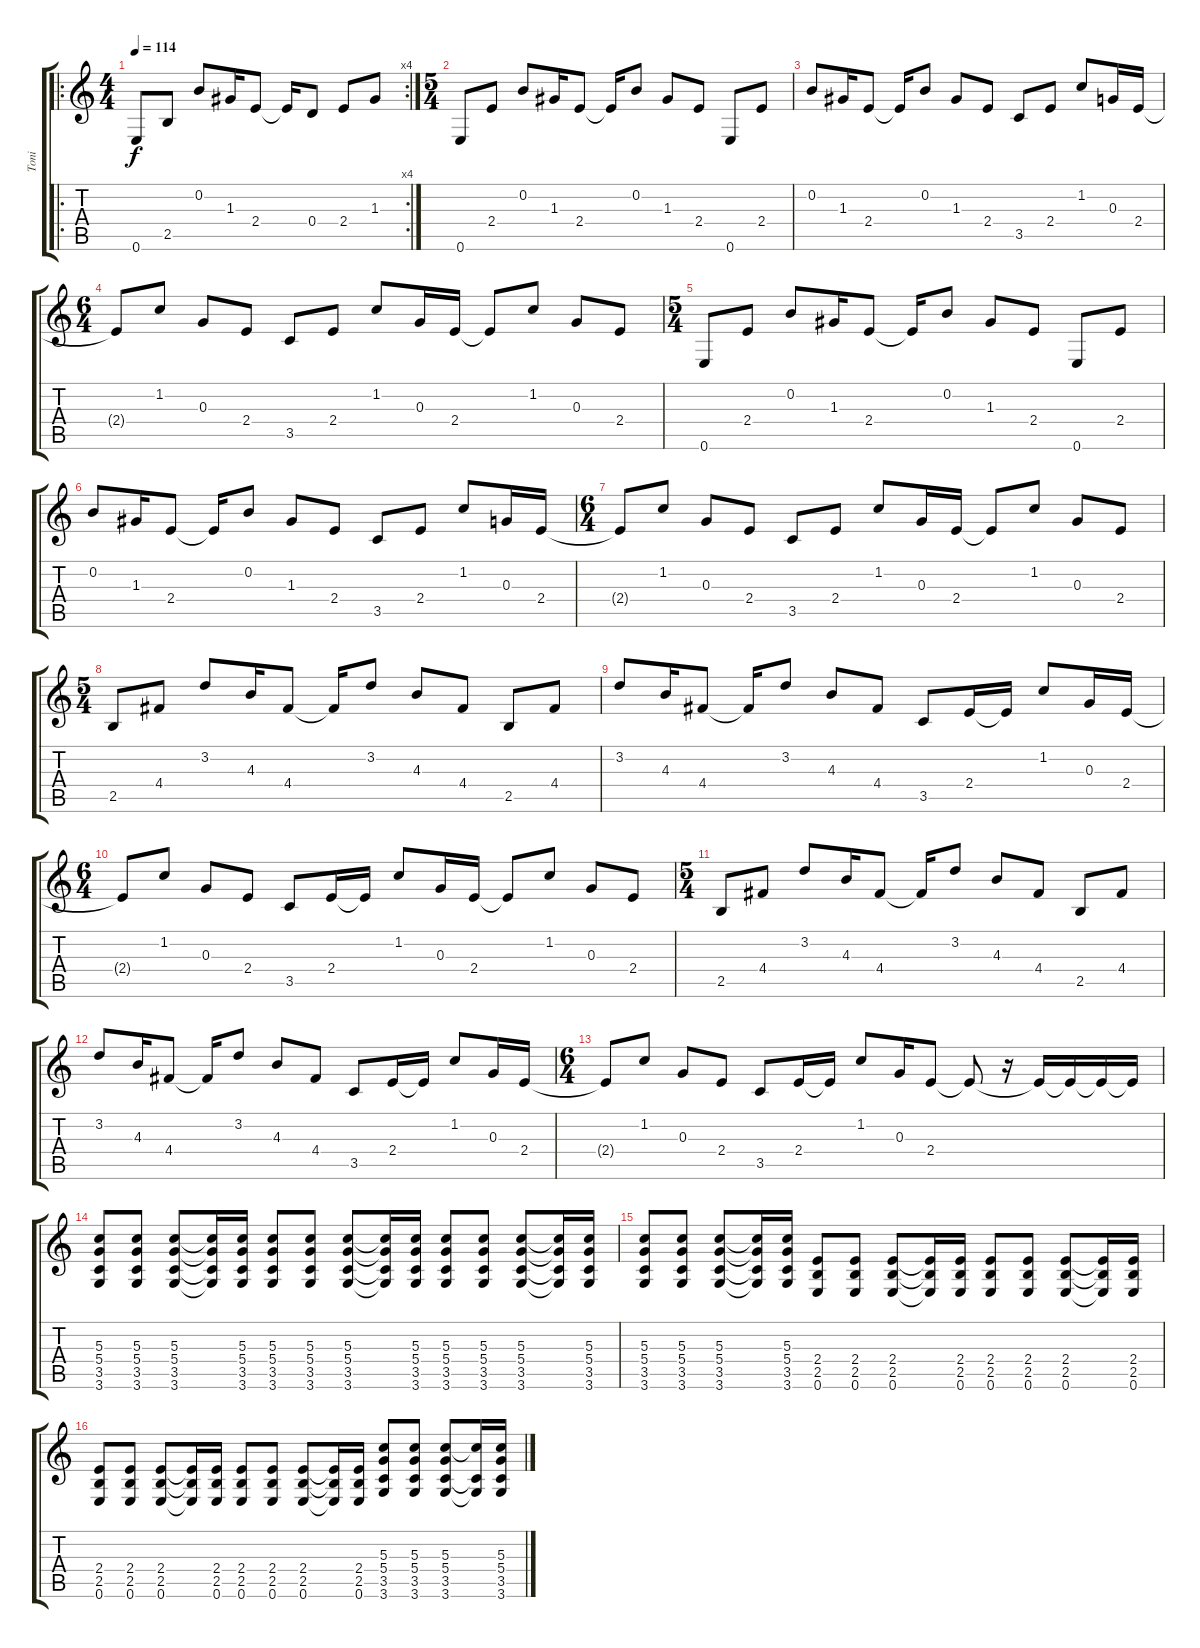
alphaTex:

\track ("Toni" "Toni") {instrument electricguitarclean}
\staff {score tabs}
\tuning (E4 B3 G3 D3 A2 E2) {hide}
\ro
\rc 4
\ts (4 4)
\tempo 114
\clef g2
\ks c
0.6.8{dy f instrument electricguitarclean} 2.5.8 0.2.8 1.3.16 2.4.8 2.4{t}.16 0.4.8 2.4.8 1.3.8 |
\ts (5 4)
0.6.8 2.4.8 0.2.8 1.3.16 2.4.8 2.4{t}.16 0.2.8 1.3.8 2.4.8 0.6.8 2.4.8 |
0.2.8 1.3.16 2.4.8 2.4{t}.16 0.2.8 1.3.8 2.4.8 3.5.8 2.4.8 1.2.8 0.3.16 2.4.16 |
\ts (6 4)
2.4{t}.8 1.2.8 0.3.8 2.4.8 3.5.8 2.4.8 1.2.8 0.3.16 2.4.16 2.4{t}.8 1.2.8 0.3.8 2.4.8 |
\ts (5 4)
0.6.8 2.4.8 0.2.8 1.3.16 2.4.8 2.4{t}.16 0.2.8 1.3.8 2.4.8 0.6.8 2.4.8 |
0.2.8 1.3.16 2.4.8 2.4{t}.16 0.2.8 1.3.8 2.4.8 3.5.8 2.4.8 1.2.8 0.3.16 2.4.16 |
\ts (6 4)
2.4{t}.8 1.2.8 0.3.8 2.4.8 3.5.8 2.4.8 1.2.8 0.3.16 2.4.16 2.4{t}.8 1.2.8 0.3.8 2.4.8 |
\ts (5 4)
2.5.8 4.4.8 3.2.8 4.3.16 4.4.8 4.4{t}.16 3.2.8 4.3.8 4.4.8 2.5.8 4.4.8 |
3.2.8 4.3.16 4.4.8 4.4{t}.16 3.2.8 4.3.8 4.4.8 3.5.8 2.4.16 2.4{t}.16 1.2.8 0.3.16 2.4.16 |
\ts (6 4)
2.4{t}.8 1.2.8 0.3.8 2.4.8 3.5.8 2.4.16 2.4{t}.16 1.2.8 0.3.16 2.4.16 2.4{t}.8 1.2.8 0.3.8 2.4.8 |
\ts (5 4)
2.5.8 4.4.8 3.2.8 4.3.16 4.4.8 4.4{t}.16 3.2.8 4.3.8 4.4.8 2.5.8 4.4.8 |
3.2.8 4.3.16 4.4.8 4.4{t}.16 3.2.8 4.3.8 4.4.8 3.5.8 2.4.16 2.4{t}.16 1.2.8 0.3.16 2.4.16 |
\ts (6 4)
2.4{t}.8 1.2.8 0.3.8 2.4.8 3.5.8 2.4.16 2.4{t}.16 1.2.8 0.3.16 2.4.8 2.4{t}.8 r.16 2.4{t}.16 2.4{t}.16 2.4{t}.16 2.4{t}.16 |
(5.3 5.4 3.5 3.6).8{instrument distortionguitar} (5.3 5.4 3.5 3.6).8 (5.3 5.4 3.5 3.6).8 (5.3{t} 5.4{t} 3.5{t} 3.6{t}).16 (5.3 5.4 3.5 3.6).16 (5.3 5.4 3.5 3.6).8 (5.3 5.4 3.5 3.6).8 (5.3 5.4 3.5 3.6).8 (5.3{t} 5.4{t} 3.5{t} 3.6{t}).16 (5.3 5.4 3.5 3.6).16 (5.3 5.4 3.5 3.6).8 (5.3 5.4 3.5 3.6).8 (5.3 5.4 3.5 3.6).8 (5.3{t} 5.4{t} 3.5{t} 3.6{t}).16 (5.3 5.4 3.5 3.6).16 |
(5.3 5.4 3.5 3.6).8{instrument distortionguitar} (5.3 5.4 3.5 3.6).8 (5.3 5.4 3.5 3.6).8 (5.3{t} 5.4{t} 3.5{t} 3.6{t}).16 (5.3 5.4 3.5 3.6).16 (2.4 2.5 0.6).8 (2.4 2.5 0.6).8 (2.4 2.5 0.6).8 (2.4{t} 2.5{t} 0.6{t}).16 (2.4 2.5 0.6).16 (2.4 2.5 0.6).8 (2.4 2.5 0.6).8 (2.4 2.5 0.6).8 (2.4{t} 2.5{t} 0.6{t}).16 (2.4 2.5 0.6).16 |
(2.4 2.5 0.6).8{instrument distortionguitar} (2.4 2.5 0.6).8 (2.4 2.5 0.6).8 (2.4{t} 2.5{t} 0.6{t}).16 (2.4 2.5 0.6).16 (2.4 2.5 0.6).8 (2.4 2.5 0.6).8 (2.4 2.5 0.6).8 (2.4{t} 2.5{t} 0.6{t}).16 (2.4 2.5 0.6).16 (5.3 5.4 3.5 3.6).8 (5.3 5.4 3.5 3.6).8 (5.3 5.4 3.5 3.6).8 (5.3{t} 3.5{t} 3.6{t}).16 (5.3 5.4 3.5 3.6).16
